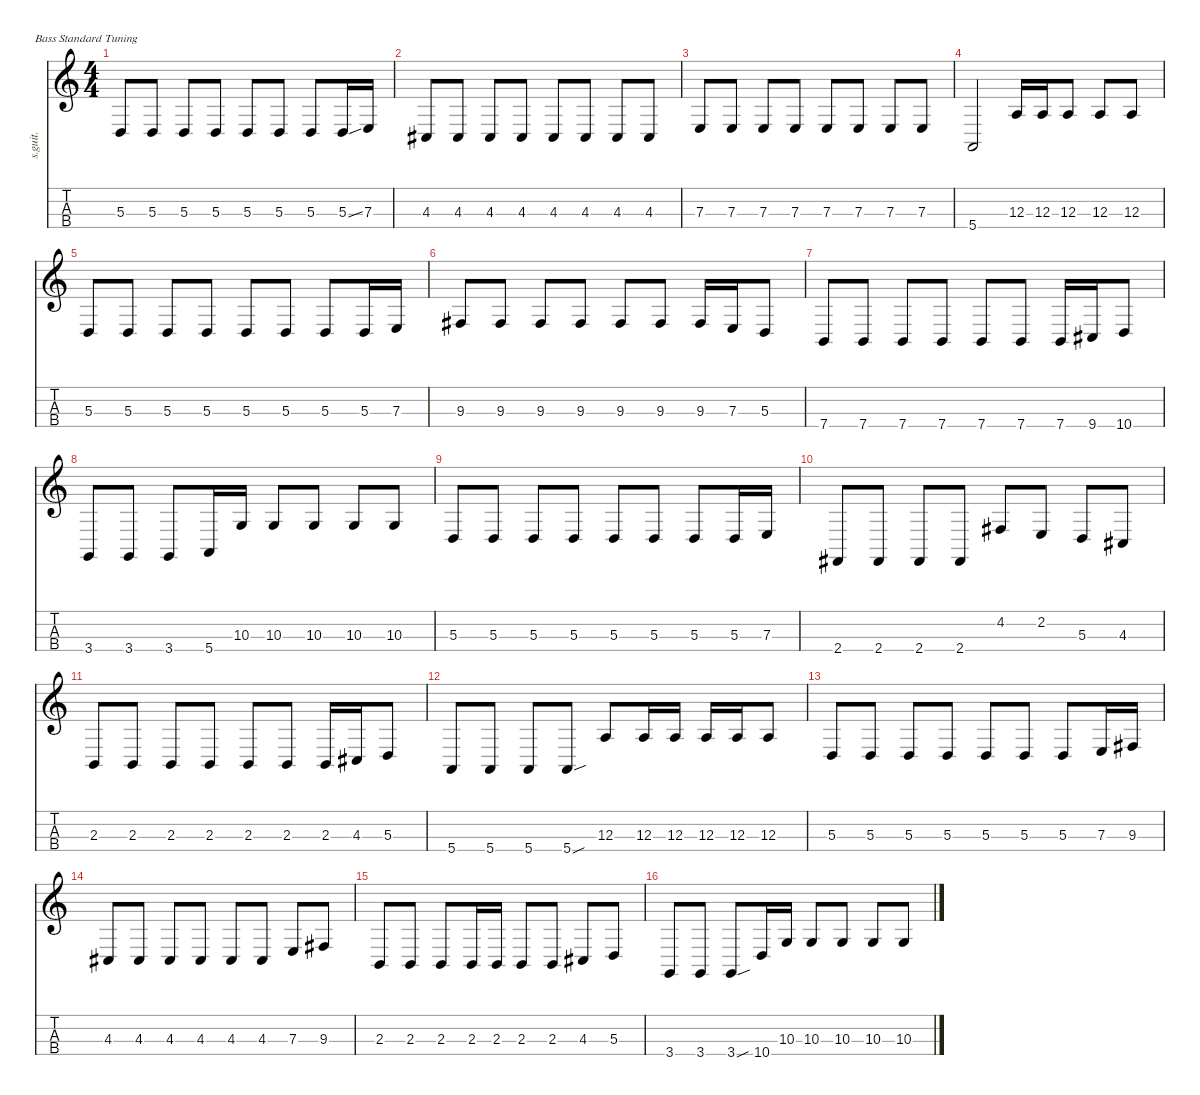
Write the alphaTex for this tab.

\defaultSystemsLayout 4
\hideDynamics
\bracketExtendMode nobrackets
\track ("Electric Bass" "s.guit.") {instrument electricbassfinger}
\staff {score tabs}
\tuning (G2 D2 A1 E1)
\ts (4 4)
\tempo (65 hide)
\clef g2
\ks c
5.3.8{lyrics (0 "") lyrics (1 "") lyrics (2 "") lyrics (3 "") lyrics (4 "") dy mf} 5.3.8{lyrics (0 "") lyrics (1 "") lyrics (2 "") lyrics (3 "") lyrics (4 "")} 5.3.8{lyrics (0 "") lyrics (1 "") lyrics (2 "") lyrics (3 "") lyrics (4 "")} 5.3.8{lyrics (0 "") lyrics (1 "") lyrics (2 "") lyrics (3 "") lyrics (4 "")} 5.3.8{lyrics (0 "") lyrics (1 "") lyrics (2 "") lyrics (3 "") lyrics (4 "")} 5.3.8{lyrics (0 "") lyrics (1 "") lyrics (2 "") lyrics (3 "") lyrics (4 "")} 5.3.8{lyrics (0 "") lyrics (1 "") lyrics (2 "") lyrics (3 "") lyrics (4 "")} 5.3{ss}.16{lyrics (0 "") lyrics (1 "") lyrics (2 "") lyrics (3 "") lyrics (4 "")} 7.3.16{lyrics (0 "") lyrics (1 "") lyrics (2 "") lyrics (3 "") lyrics (4 "")} |
4.3{acc #}.8{lyrics (0 "") lyrics (1 "") lyrics (2 "") lyrics (3 "") lyrics (4 "")} 4.3{acc #}.8{lyrics (0 "") lyrics (1 "") lyrics (2 "") lyrics (3 "") lyrics (4 "")} 4.3{acc #}.8{lyrics (0 "") lyrics (1 "") lyrics (2 "") lyrics (3 "") lyrics (4 "")} 4.3{acc #}.8{lyrics (0 "") lyrics (1 "") lyrics (2 "") lyrics (3 "") lyrics (4 "")} 4.3{acc #}.8{lyrics (0 "") lyrics (1 "") lyrics (2 "") lyrics (3 "") lyrics (4 "")} 4.3{acc #}.8{lyrics (0 "") lyrics (1 "") lyrics (2 "") lyrics (3 "") lyrics (4 "")} 4.3{acc #}.8{lyrics (0 "") lyrics (1 "") lyrics (2 "") lyrics (3 "") lyrics (4 "")} 4.3{acc #}.8{lyrics (0 "") lyrics (1 "") lyrics (2 "") lyrics (3 "") lyrics (4 "")} |
7.3.8{lyrics (0 "") lyrics (1 "") lyrics (2 "") lyrics (3 "") lyrics (4 "")} 7.3.8{lyrics (0 "") lyrics (1 "") lyrics (2 "") lyrics (3 "") lyrics (4 "")} 7.3.8{lyrics (0 "") lyrics (1 "") lyrics (2 "") lyrics (3 "") lyrics (4 "")} 7.3.8{lyrics (0 "") lyrics (1 "") lyrics (2 "") lyrics (3 "") lyrics (4 "")} 7.3.8{lyrics (0 "") lyrics (1 "") lyrics (2 "") lyrics (3 "") lyrics (4 "")} 7.3.8{lyrics (0 "") lyrics (1 "") lyrics (2 "") lyrics (3 "") lyrics (4 "")} 7.3.8{lyrics (0 "") lyrics (1 "") lyrics (2 "") lyrics (3 "") lyrics (4 "")} 7.3.8{lyrics (0 "") lyrics (1 "") lyrics (2 "") lyrics (3 "") lyrics (4 "")} |
5.4.2{lyrics (0 "") lyrics (1 "") lyrics (2 "") lyrics (3 "") lyrics (4 "")} 12.3.16{lyrics (0 "") lyrics (1 "") lyrics (2 "") lyrics (3 "") lyrics (4 "")} 12.3.16{lyrics (0 "") lyrics (1 "") lyrics (2 "") lyrics (3 "") lyrics (4 "")} 12.3.8{lyrics (0 "") lyrics (1 "") lyrics (2 "") lyrics (3 "") lyrics (4 "")} 12.3.8{lyrics (0 "") lyrics (1 "") lyrics (2 "") lyrics (3 "") lyrics (4 "")} 12.3.8{lyrics (0 "") lyrics (1 "") lyrics (2 "") lyrics (3 "") lyrics (4 "")} |
5.3.8{lyrics (0 "") lyrics (1 "") lyrics (2 "") lyrics (3 "") lyrics (4 "")} 5.3.8{lyrics (0 "") lyrics (1 "") lyrics (2 "") lyrics (3 "") lyrics (4 "")} 5.3.8{lyrics (0 "") lyrics (1 "") lyrics (2 "") lyrics (3 "") lyrics (4 "")} 5.3.8{lyrics (0 "") lyrics (1 "") lyrics (2 "") lyrics (3 "") lyrics (4 "")} 5.3.8{lyrics (0 "") lyrics (1 "") lyrics (2 "") lyrics (3 "") lyrics (4 "")} 5.3.8{lyrics (0 "") lyrics (1 "") lyrics (2 "") lyrics (3 "") lyrics (4 "")} 5.3.8{lyrics (0 "") lyrics (1 "") lyrics (2 "") lyrics (3 "") lyrics (4 "")} 5.3.16{lyrics (0 "") lyrics (1 "") lyrics (2 "") lyrics (3 "") lyrics (4 "")} 7.3.16{lyrics (0 "") lyrics (1 "") lyrics (2 "") lyrics (3 "") lyrics (4 "")} |
9.3{acc #}.8{lyrics (0 "") lyrics (1 "") lyrics (2 "") lyrics (3 "") lyrics (4 "")} 9.3{acc #}.8{lyrics (0 "") lyrics (1 "") lyrics (2 "") lyrics (3 "") lyrics (4 "")} 9.3{acc #}.8{lyrics (0 "") lyrics (1 "") lyrics (2 "") lyrics (3 "") lyrics (4 "")} 9.3{acc #}.8{lyrics (0 "") lyrics (1 "") lyrics (2 "") lyrics (3 "") lyrics (4 "")} 9.3{acc #}.8{lyrics (0 "") lyrics (1 "") lyrics (2 "") lyrics (3 "") lyrics (4 "")} 9.3{acc #}.8{lyrics (0 "") lyrics (1 "") lyrics (2 "") lyrics (3 "") lyrics (4 "")} 9.3{acc #}.16{lyrics (0 "") lyrics (1 "") lyrics (2 "") lyrics (3 "") lyrics (4 "")} 7.3.16{lyrics (0 "") lyrics (1 "") lyrics (2 "") lyrics (3 "") lyrics (4 "")} 5.3.8{lyrics (0 "") lyrics (1 "") lyrics (2 "") lyrics (3 "") lyrics (4 "")} |
7.4.8{lyrics (0 "") lyrics (1 "") lyrics (2 "") lyrics (3 "") lyrics (4 "")} 7.4.8{lyrics (0 "") lyrics (1 "") lyrics (2 "") lyrics (3 "") lyrics (4 "")} 7.4.8{lyrics (0 "") lyrics (1 "") lyrics (2 "") lyrics (3 "") lyrics (4 "")} 7.4.8{lyrics (0 "") lyrics (1 "") lyrics (2 "") lyrics (3 "") lyrics (4 "")} 7.4.8{lyrics (0 "") lyrics (1 "") lyrics (2 "") lyrics (3 "") lyrics (4 "")} 7.4.8{lyrics (0 "") lyrics (1 "") lyrics (2 "") lyrics (3 "") lyrics (4 "")} 7.4.16{lyrics (0 "") lyrics (1 "") lyrics (2 "") lyrics (3 "") lyrics (4 "")} 9.4{acc #}.16{lyrics (0 "") lyrics (1 "") lyrics (2 "") lyrics (3 "") lyrics (4 "")} 10.4.8{lyrics (0 "") lyrics (1 "") lyrics (2 "") lyrics (3 "") lyrics (4 "")} |
3.4.8{lyrics (0 "") lyrics (1 "") lyrics (2 "") lyrics (3 "") lyrics (4 "")} 3.4.8{lyrics (0 "") lyrics (1 "") lyrics (2 "") lyrics (3 "") lyrics (4 "")} 3.4.8{lyrics (0 "") lyrics (1 "") lyrics (2 "") lyrics (3 "") lyrics (4 "")} 5.4.16{lyrics (0 "") lyrics (1 "") lyrics (2 "") lyrics (3 "") lyrics (4 "")} 10.3.16{lyrics (0 "") lyrics (1 "") lyrics (2 "") lyrics (3 "") lyrics (4 "")} 10.3.8{lyrics (0 "") lyrics (1 "") lyrics (2 "") lyrics (3 "") lyrics (4 "")} 10.3.8{lyrics (0 "") lyrics (1 "") lyrics (2 "") lyrics (3 "") lyrics (4 "")} 10.3.8{lyrics (0 "") lyrics (1 "") lyrics (2 "") lyrics (3 "") lyrics (4 "")} 10.3.8{lyrics (0 "") lyrics (1 "") lyrics (2 "") lyrics (3 "") lyrics (4 "")} |
5.3.8{lyrics (0 "") lyrics (1 "") lyrics (2 "") lyrics (3 "") lyrics (4 "")} 5.3.8{lyrics (0 "") lyrics (1 "") lyrics (2 "") lyrics (3 "") lyrics (4 "")} 5.3.8{lyrics (0 "") lyrics (1 "") lyrics (2 "") lyrics (3 "") lyrics (4 "")} 5.3.8{lyrics (0 "") lyrics (1 "") lyrics (2 "") lyrics (3 "") lyrics (4 "")} 5.3.8{lyrics (0 "") lyrics (1 "") lyrics (2 "") lyrics (3 "") lyrics (4 "")} 5.3.8{lyrics (0 "") lyrics (1 "") lyrics (2 "") lyrics (3 "") lyrics (4 "")} 5.3.8{lyrics (0 "") lyrics (1 "") lyrics (2 "") lyrics (3 "") lyrics (4 "")} 5.3.16{lyrics (0 "") lyrics (1 "") lyrics (2 "") lyrics (3 "") lyrics (4 "")} 7.3.16{lyrics (0 "") lyrics (1 "") lyrics (2 "") lyrics (3 "") lyrics (4 "")} |
2.4{acc #}.8{lyrics (0 "") lyrics (1 "") lyrics (2 "") lyrics (3 "") lyrics (4 "")} 2.4{acc #}.8{lyrics (0 "") lyrics (1 "") lyrics (2 "") lyrics (3 "") lyrics (4 "")} 2.4{acc #}.8{lyrics (0 "") lyrics (1 "") lyrics (2 "") lyrics (3 "") lyrics (4 "")} 2.4{acc #}.8{lyrics (0 "") lyrics (1 "") lyrics (2 "") lyrics (3 "") lyrics (4 "")} 4.2{acc #}.8{lyrics (0 "") lyrics (1 "") lyrics (2 "") lyrics (3 "") lyrics (4 "")} 2.2.8{lyrics (0 "") lyrics (1 "") lyrics (2 "") lyrics (3 "") lyrics (4 "")} 5.3.8{lyrics (0 "") lyrics (1 "") lyrics (2 "") lyrics (3 "") lyrics (4 "")} 4.3{acc #}.8{lyrics (0 "") lyrics (1 "") lyrics (2 "") lyrics (3 "") lyrics (4 "")} |
2.3.8{lyrics (0 "") lyrics (1 "") lyrics (2 "") lyrics (3 "") lyrics (4 "")} 2.3.8{lyrics (0 "") lyrics (1 "") lyrics (2 "") lyrics (3 "") lyrics (4 "")} 2.3.8{lyrics (0 "") lyrics (1 "") lyrics (2 "") lyrics (3 "") lyrics (4 "")} 2.3.8{lyrics (0 "") lyrics (1 "") lyrics (2 "") lyrics (3 "") lyrics (4 "")} 2.3.8{lyrics (0 "") lyrics (1 "") lyrics (2 "") lyrics (3 "") lyrics (4 "")} 2.3.8{lyrics (0 "") lyrics (1 "") lyrics (2 "") lyrics (3 "") lyrics (4 "")} 2.3.16{lyrics (0 "") lyrics (1 "") lyrics (2 "") lyrics (3 "") lyrics (4 "")} 4.3{acc #}.16{lyrics (0 "") lyrics (1 "") lyrics (2 "") lyrics (3 "") lyrics (4 "")} 5.3.8{lyrics (0 "") lyrics (1 "") lyrics (2 "") lyrics (3 "") lyrics (4 "")} |
5.4.8{lyrics (0 "") lyrics (1 "") lyrics (2 "") lyrics (3 "") lyrics (4 "")} 5.4.8{lyrics (0 "") lyrics (1 "") lyrics (2 "") lyrics (3 "") lyrics (4 "")} 5.4.8{lyrics (0 "") lyrics (1 "") lyrics (2 "") lyrics (3 "") lyrics (4 "")} 5.4{sou}.8{lyrics (0 "") lyrics (1 "") lyrics (2 "") lyrics (3 "") lyrics (4 "")} 12.3.8{lyrics (0 "") lyrics (1 "") lyrics (2 "") lyrics (3 "") lyrics (4 "")} 12.3.16{lyrics (0 "") lyrics (1 "") lyrics (2 "") lyrics (3 "") lyrics (4 "")} 12.3.16{lyrics (0 "") lyrics (1 "") lyrics (2 "") lyrics (3 "") lyrics (4 "")} 12.3.16{lyrics (0 "") lyrics (1 "") lyrics (2 "") lyrics (3 "") lyrics (4 "")} 12.3.16{lyrics (0 "") lyrics (1 "") lyrics (2 "") lyrics (3 "") lyrics (4 "")} 12.3.8{lyrics (0 "") lyrics (1 "") lyrics (2 "") lyrics (3 "") lyrics (4 "")} |
5.3.8{lyrics (0 "") lyrics (1 "") lyrics (2 "") lyrics (3 "") lyrics (4 "")} 5.3.8{lyrics (0 "") lyrics (1 "") lyrics (2 "") lyrics (3 "") lyrics (4 "")} 5.3.8{lyrics (0 "") lyrics (1 "") lyrics (2 "") lyrics (3 "") lyrics (4 "")} 5.3.8{lyrics (0 "") lyrics (1 "") lyrics (2 "") lyrics (3 "") lyrics (4 "")} 5.3.8{lyrics (0 "") lyrics (1 "") lyrics (2 "") lyrics (3 "") lyrics (4 "")} 5.3.8{lyrics (0 "") lyrics (1 "") lyrics (2 "") lyrics (3 "") lyrics (4 "")} 5.3.8{lyrics (0 "") lyrics (1 "") lyrics (2 "") lyrics (3 "") lyrics (4 "")} 7.3.16{lyrics (0 "") lyrics (1 "") lyrics (2 "") lyrics (3 "") lyrics (4 "")} 9.3{acc #}.16{lyrics (0 "") lyrics (1 "") lyrics (2 "") lyrics (3 "") lyrics (4 "")} |
4.3{acc #}.8{lyrics (0 "") lyrics (1 "") lyrics (2 "") lyrics (3 "") lyrics (4 "")} 4.3{acc #}.8{lyrics (0 "") lyrics (1 "") lyrics (2 "") lyrics (3 "") lyrics (4 "")} 4.3{acc #}.8{lyrics (0 "") lyrics (1 "") lyrics (2 "") lyrics (3 "") lyrics (4 "")} 4.3{acc #}.8{lyrics (0 "") lyrics (1 "") lyrics (2 "") lyrics (3 "") lyrics (4 "")} 4.3{acc #}.8{lyrics (0 "") lyrics (1 "") lyrics (2 "") lyrics (3 "") lyrics (4 "")} 4.3{acc #}.8{lyrics (0 "") lyrics (1 "") lyrics (2 "") lyrics (3 "") lyrics (4 "")} 7.3.8{lyrics (0 "") lyrics (1 "") lyrics (2 "") lyrics (3 "") lyrics (4 "")} 9.3{acc #}.8{lyrics (0 "") lyrics (1 "") lyrics (2 "") lyrics (3 "") lyrics (4 "")} |
2.3.8{lyrics (0 "") lyrics (1 "") lyrics (2 "") lyrics (3 "") lyrics (4 "")} 2.3.8{lyrics (0 "") lyrics (1 "") lyrics (2 "") lyrics (3 "") lyrics (4 "")} 2.3.8{lyrics (0 "") lyrics (1 "") lyrics (2 "") lyrics (3 "") lyrics (4 "")} 2.3.16{lyrics (0 "") lyrics (1 "") lyrics (2 "") lyrics (3 "") lyrics (4 "")} 2.3.16{lyrics (0 "") lyrics (1 "") lyrics (2 "") lyrics (3 "") lyrics (4 "")} 2.3.8{lyrics (0 "") lyrics (1 "") lyrics (2 "") lyrics (3 "") lyrics (4 "")} 2.3.8{lyrics (0 "") lyrics (1 "") lyrics (2 "") lyrics (3 "") lyrics (4 "")} 4.3{acc #}.8{lyrics (0 "") lyrics (1 "") lyrics (2 "") lyrics (3 "") lyrics (4 "")} 5.3.8{lyrics (0 "") lyrics (1 "") lyrics (2 "") lyrics (3 "") lyrics (4 "")} |
3.4.8{lyrics (0 "") lyrics (1 "") lyrics (2 "") lyrics (3 "") lyrics (4 "")} 3.4.8{lyrics (0 "") lyrics (1 "") lyrics (2 "") lyrics (3 "") lyrics (4 "")} 3.4{sou}.8{lyrics (0 "") lyrics (1 "") lyrics (2 "") lyrics (3 "") lyrics (4 "")} 10.4.16{lyrics (0 "") lyrics (1 "") lyrics (2 "") lyrics (3 "") lyrics (4 "")} 10.3.16{lyrics (0 "") lyrics (1 "") lyrics (2 "") lyrics (3 "") lyrics (4 "")} 10.3.8{lyrics (0 "") lyrics (1 "") lyrics (2 "") lyrics (3 "") lyrics (4 "")} 10.3.8{lyrics (0 "") lyrics (1 "") lyrics (2 "") lyrics (3 "") lyrics (4 "")} 10.3.8{lyrics (0 "") lyrics (1 "") lyrics (2 "") lyrics (3 "") lyrics (4 "")} 10.3.8{lyrics (0 "") lyrics (1 "") lyrics (2 "") lyrics (3 "") lyrics (4 "")}
